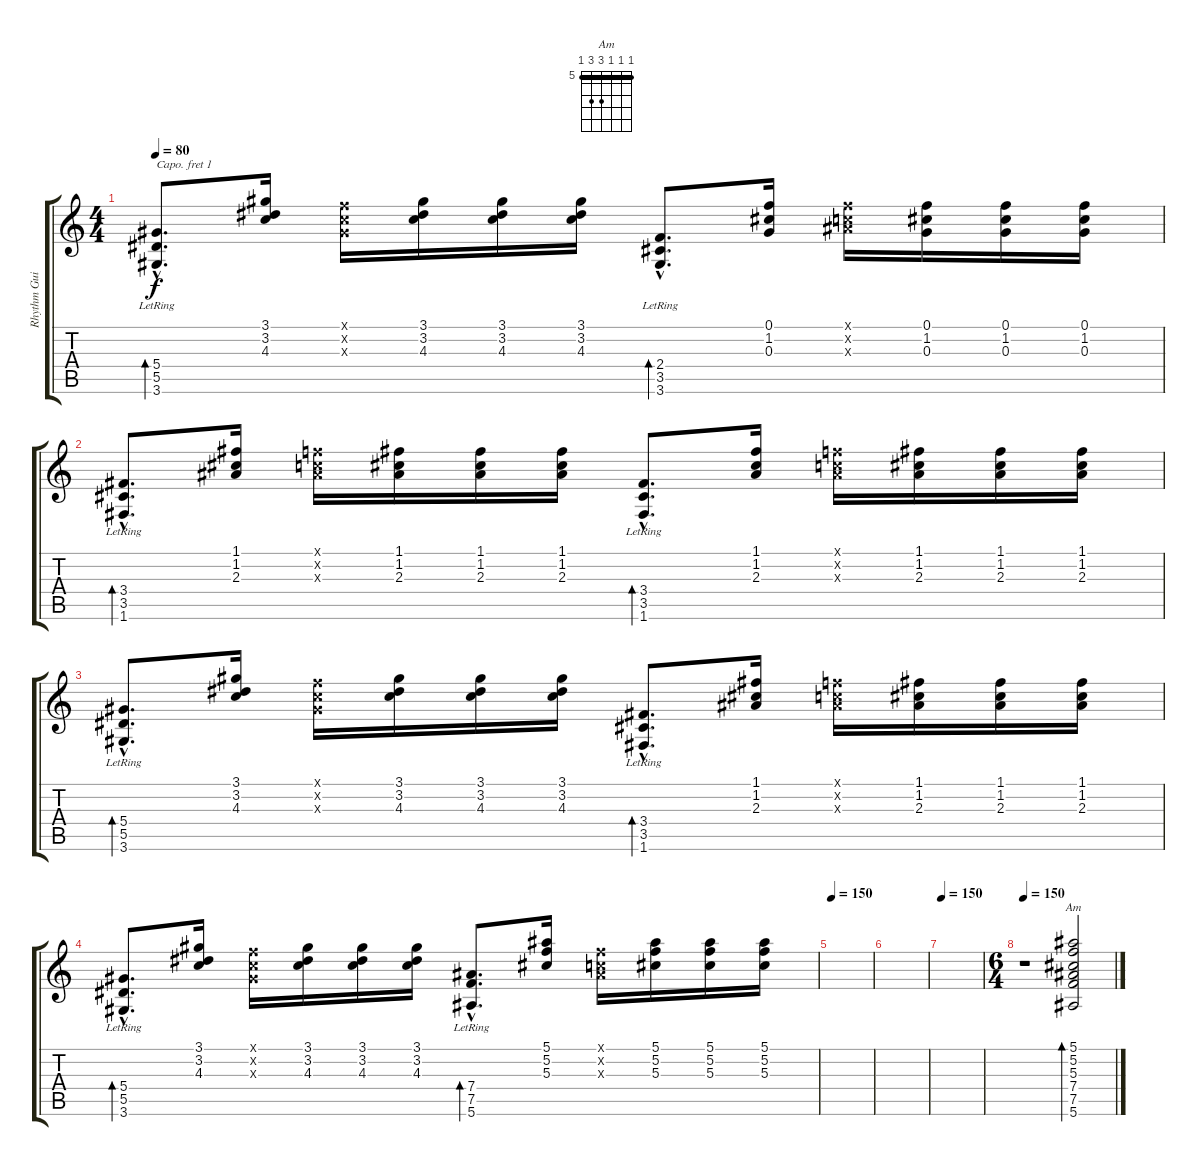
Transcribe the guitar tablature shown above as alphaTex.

\track ("Rhythm Guitar" "Rhythm Gui") {instrument acousticguitarsteel}
\staff {score tabs}
\capo 1
\tuning (E4 B3 G3 D3 A2 E2) {hide}
\chord ("Am" 5 5 5 7 7 5) {firstfret 5 barre 5}
\ts (4 4)
\tempo 80
\clef g2
\ks c
(5.4{hac lr} 5.5{hac lr} 3.6{hac lr}).8{d bd 120 dy f} (3.1 3.2 4.3).16 (0.1{x} 0.2{x} 0.3{x}).16 (3.1 3.2 4.3).16 (3.1 3.2 4.3).16 (3.1 3.2 4.3).16 (2.4{hac lr} 3.5{hac lr} 3.6{hac lr}).8{d bd 120} (0.1 1.2 0.3).16 (0.1{x} 0.2{x} 2.3{x}).16 (0.1 1.2 0.3).16 (0.1 1.2 0.3).16 (0.1 1.2 0.3).16 |
(3.4{hac lr} 3.5{hac lr} 1.6{hac lr}).8{d bd 120} (1.1 1.2 2.3).16 (0.1{x} 0.2{x} 2.3{x}).16 (1.1 1.2 2.3).16 (1.1 1.2 2.3).16 (1.1 1.2 2.3).16 (3.4{hac lr} 3.5{hac lr} 1.6{hac lr}).8{d bd 120} (1.1 1.2 2.3).16 (0.1{x} 0.2{x} 2.3{x}).16 (1.1 1.2 2.3).16 (1.1 1.2 2.3).16 (1.1 1.2 2.3).16 |
(5.4{hac lr} 5.5{hac lr} 3.6{hac lr}).8{d bd 120} (3.1 3.2 4.3).16 (0.1{x} 0.2{x} 0.3{x}).16 (3.1 3.2 4.3).16 (3.1 3.2 4.3).16 (3.1 3.2 4.3).16 (3.4{hac lr} 3.5{hac lr} 1.6{hac lr}).8{d bd 120} (1.1 1.2 2.3).16 (0.1{x} 0.2{x} 2.3{x}).16 (1.1 1.2 2.3).16 (1.1 1.2 2.3).16 (1.1 1.2 2.3).16 |
(5.4{hac lr} 5.5{hac lr} 3.6{hac lr}).8{d bd 120} (3.1 3.2 4.3).16 (0.1{x} 0.2{x} 0.3{x}).16 (3.1 3.2 4.3).16 (3.1 3.2 4.3).16 (3.1 3.2 4.3).16 (7.4{hac lr} 7.5{hac lr} 5.6{hac lr}).8{d bd 120} (5.1 5.2 5.3).16 (0.1{x} 0.2{x} 2.3{x}).16 (5.1 5.2 5.3).16 (5.1 5.2 5.3).16 (5.1 5.2 5.3).16 |
\tempo 150
|
|
\tempo 150
|
\ts (6 4)
\tempo 150
r.1 (5.1 5.2 5.3 7.4 7.5 5.6).2{bd 120 ch "Am"}
